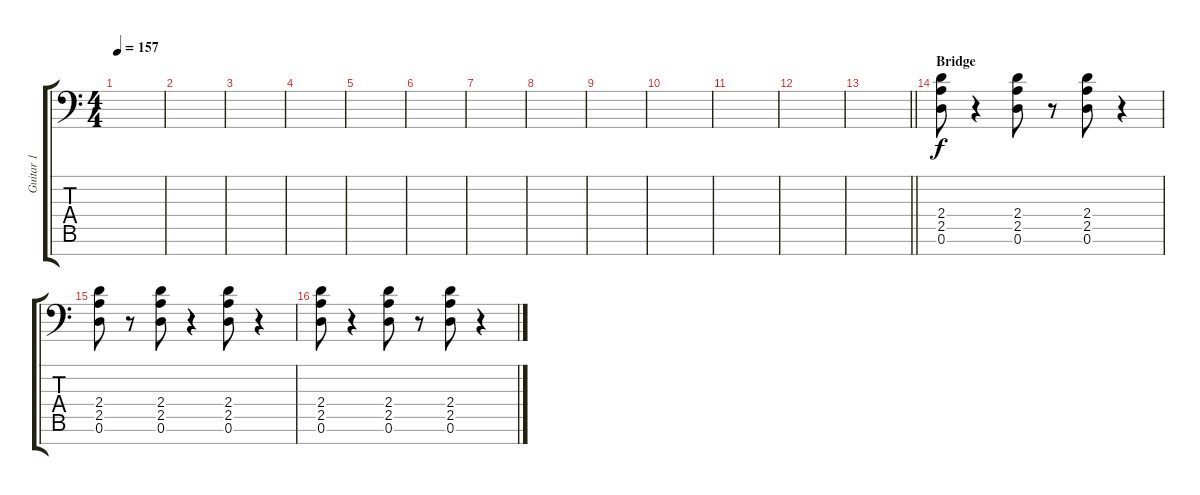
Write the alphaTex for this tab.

\track ("Guitar 1" "Guitar 1") {instrument overdrivenguitar}
\staff {score tabs}
\tuning (D4 A3 F3 C3 G2 D2 A1) {hide}
\ts (4 4)
\tempo 157
\clef f4
\ks c
|
|
|
|
|
|
|
|
|
|
|
|
\barLineRight lightlight
|
\section ("" "Bridge")
(2.4 2.5 0.6).8 r.4 (2.4 2.5 0.6).8 r.8 (2.4 2.5 0.6).8 r.4 |
(2.4 2.5 0.6).8 r.8 (2.4 2.5 0.6).8 r.4 (2.4 2.5 0.6).8 r.4 |
(2.4 2.5 0.6).8 r.4 (2.4 2.5 0.6).8 r.8 (2.4 2.5 0.6).8 r.4
